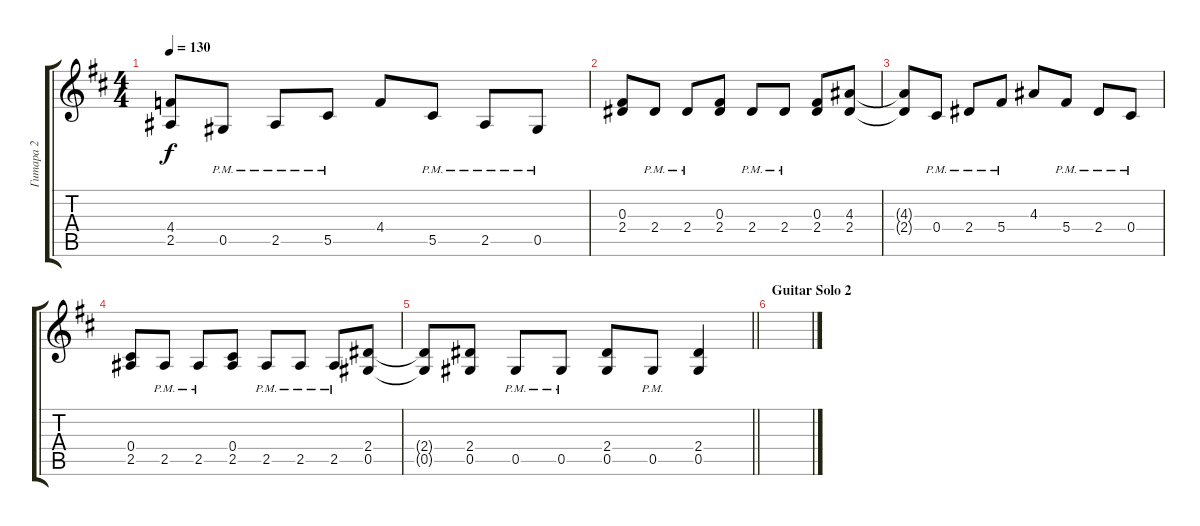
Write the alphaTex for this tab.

\track ("Гитара 2" "Гитара 2") {instrument distortionguitar}
\staff {score tabs}
\tuning (Eb4 Bb3 Gb3 Db3 Ab2 Eb2) {hide}
\ts (4 4)
\tempo 130
\clef g2
\ks bminor
(4.4{t} 2.5{t}).8{dy f} 0.5{pm}.8 2.5{pm}.8 5.5{pm}.8 4.4.8 5.5{pm}.8 2.5{pm}.8 0.5{pm}.8 |
(0.3 2.4).8 2.4{pm}.8 2.4{pm}.8 (0.3 2.4).8 2.4{pm}.8 2.4{pm}.8 (0.3 2.4).8 (4.3 2.4).8 |
(4.3{t} 2.4{t}).8 0.4{pm}.8 2.4{pm}.8 5.4{pm}.8 4.3.8 5.4{pm}.8 2.4{pm}.8 0.4{pm}.8 |
(0.4 2.5).8 2.5{pm}.8 2.5{pm}.8 (0.4 2.5).8 2.5{pm}.8 2.5{pm}.8 2.5{pm}.8 (2.4 0.5).8 |
\barLineRight lightlight
(2.4{t} 0.5{t}).8 (2.4 0.5).8 0.5{pm}.8 0.5{pm}.8 (2.4 0.5).8 0.5{pm}.8 (2.4 0.5).4 |
\section ("" "Guitar Solo 2")
